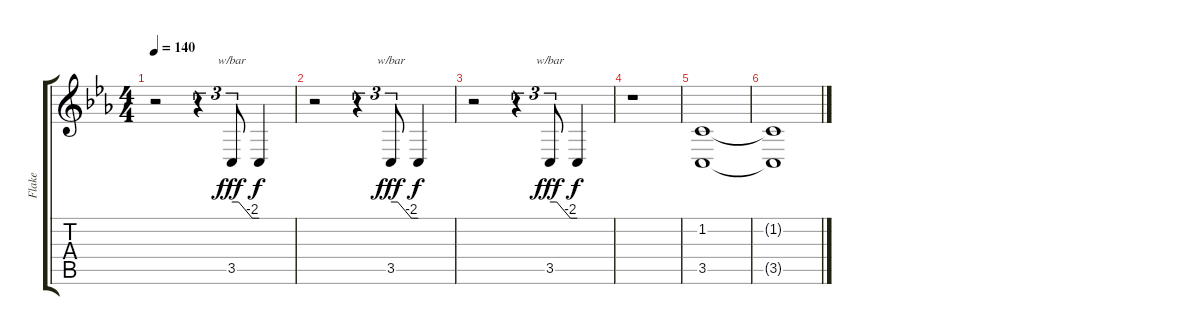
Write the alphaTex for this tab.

\track ("Flake" "Flake") {instrument stringensemble2}
\staff {score tabs}
\tuning (E4 B3 G3 D3 A2 E2) {hide}
\ts (4 4)
\tempo 140
\clef g2
\ks eb
r.2{dy f volume 16 instrument shakuhachi} r.4{tu (3 2)} 3.5.8{tu (3 2) tbe (custom default 0 0 15 0 45 -8 60 -8) dy fff} 3.5{t}.4{dy f} |
r.2 r.4{tu (3 2)} 3.5.8{tu (3 2) tbe (custom default 0 0 15 0 45 -8 60 -8) dy fff} 3.5{t}.4{dy f} |
r.2 r.4{tu (3 2)} 3.5.8{tu (3 2) tbe (custom default 0 0 15 0 45 -8 60 -8) dy fff} 3.5{t}.4{dy f} |
r.1 |
(1.2 3.5).1 |
(1.2{t} 3.5{t}).1
